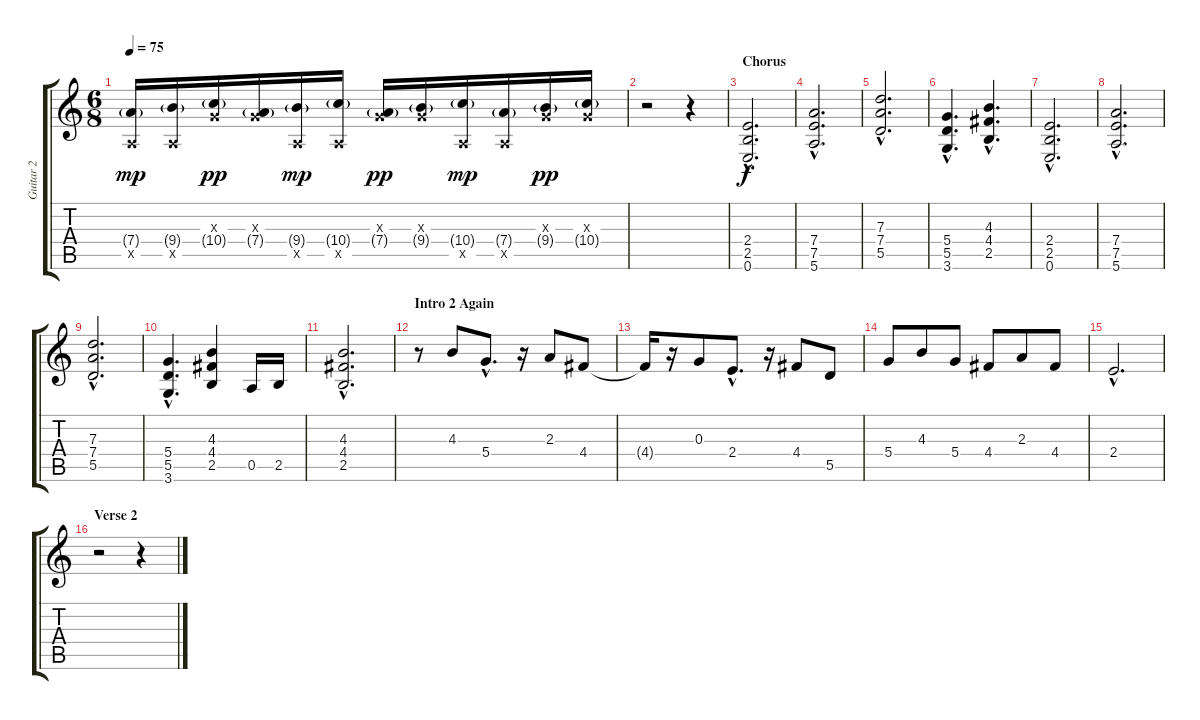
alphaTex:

\track ("Guitar 2" "Guitar 2") {instrument distortionguitar}
\staff {score tabs}
\tuning (E4 B3 G3 D3 A2 E2) {hide}
\ts (6 8)
\tempo 75
\clef g2
\ks c
(7.4{g} 0.5{x}).16{dy mp} (9.4{g} 0.5{x}).16 (0.3{x} 10.4{g}).16{dy pp} (0.3{x} 7.4{g}).16 (9.4{g} 0.5{x}).16{dy mp} (10.4{g} 0.5{x}).16 (0.3{x} 7.4{g}).16{dy pp} (0.3{x} 9.4{g}).16 (10.4{g} 0.5{x}).16{dy mp} (7.4{g} 0.5{x}).16 (0.3{x} 9.4{g}).16{dy pp} (0.3{x} 10.4{g}).16 |
r.2 r.4 |
\section ("" "Chorus")
(2.4{hac} 2.5{hac} 0.6{hac}).2{d dy f} |
(7.4{hac} 7.5{hac} 5.6{hac}).2{d} |
(7.3{hac} 7.4{hac} 5.5{hac}).2{d} |
(5.4{hac} 5.5{hac} 3.6{hac}).4{d} (4.3{hac} 4.4{hac} 2.5{hac}).4{d} |
(2.4{hac} 2.5{hac} 0.6{hac}).2{d} |
(7.4{hac} 7.5{hac} 5.6{hac}).2{d} |
(7.3{hac} 7.4{hac} 5.5{hac}).2{d} |
(5.4{hac} 5.5{hac} 3.6{hac}).4{d} (4.3 4.4 2.5).4 0.5.16 2.5.16 |
(4.3{hac} 4.4{hac} 2.5{hac}).2{d} |
\section ("" "Intro 2 Again")
r.8 4.3.8 5.4{hac}.8{d} r.16 2.3.8 4.4.8 |
4.4{t}.16 r.16 0.3.8 2.4{hac}.8{d} r.16 4.4.8 5.5.8 |
5.4.8 4.3.8 5.4.8 4.4.8 2.3.8 4.4.8 |
2.4{hac}.2{d} |
\section ("" "Verse 2")
r.2 r.4
